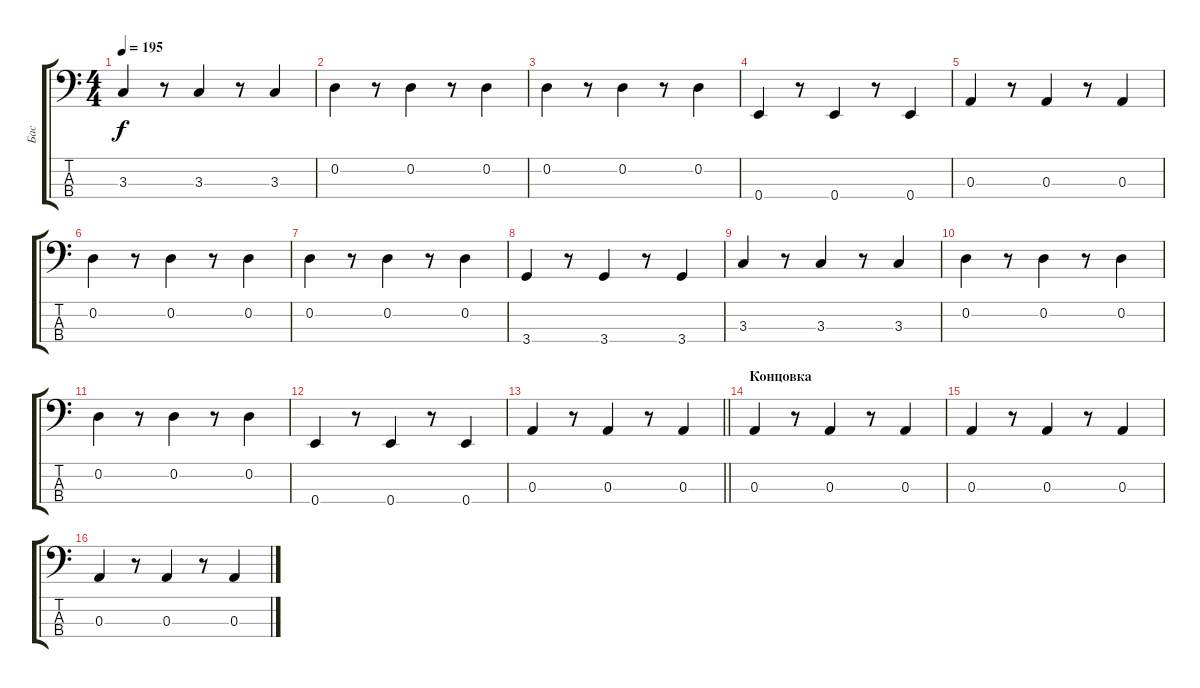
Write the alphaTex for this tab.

\track ("Бас" "Бас") {instrument electricbassfinger}
\staff {score tabs}
\tuning (G2 D2 A1 E1) {hide}
\ts (4 4)
\tempo 195
\clef f4
\ks c
3.3.4{dy f} r.8 3.3.4 r.8 3.3.4 |
0.2.4 r.8 0.2.4 r.8 0.2.4 |
0.2.4 r.8 0.2.4 r.8 0.2.4 |
0.4.4 r.8 0.4.4 r.8 0.4.4 |
0.3.4 r.8 0.3.4 r.8 0.3.4 |
0.2.4 r.8 0.2.4 r.8 0.2.4 |
0.2.4 r.8 0.2.4 r.8 0.2.4 |
3.4.4 r.8 3.4.4 r.8 3.4.4 |
3.3.4 r.8 3.3.4 r.8 3.3.4 |
0.2.4 r.8 0.2.4 r.8 0.2.4 |
0.2.4 r.8 0.2.4 r.8 0.2.4 |
0.4.4 r.8 0.4.4 r.8 0.4.4 |
\barLineRight lightlight
0.3.4 r.8 0.3.4 r.8 0.3.4 |
\section ("" "Концовка")
0.3.4 r.8 0.3.4 r.8 0.3.4 |
0.3.4 r.8 0.3.4 r.8 0.3.4 |
0.3.4 r.8 0.3.4 r.8 0.3.4
